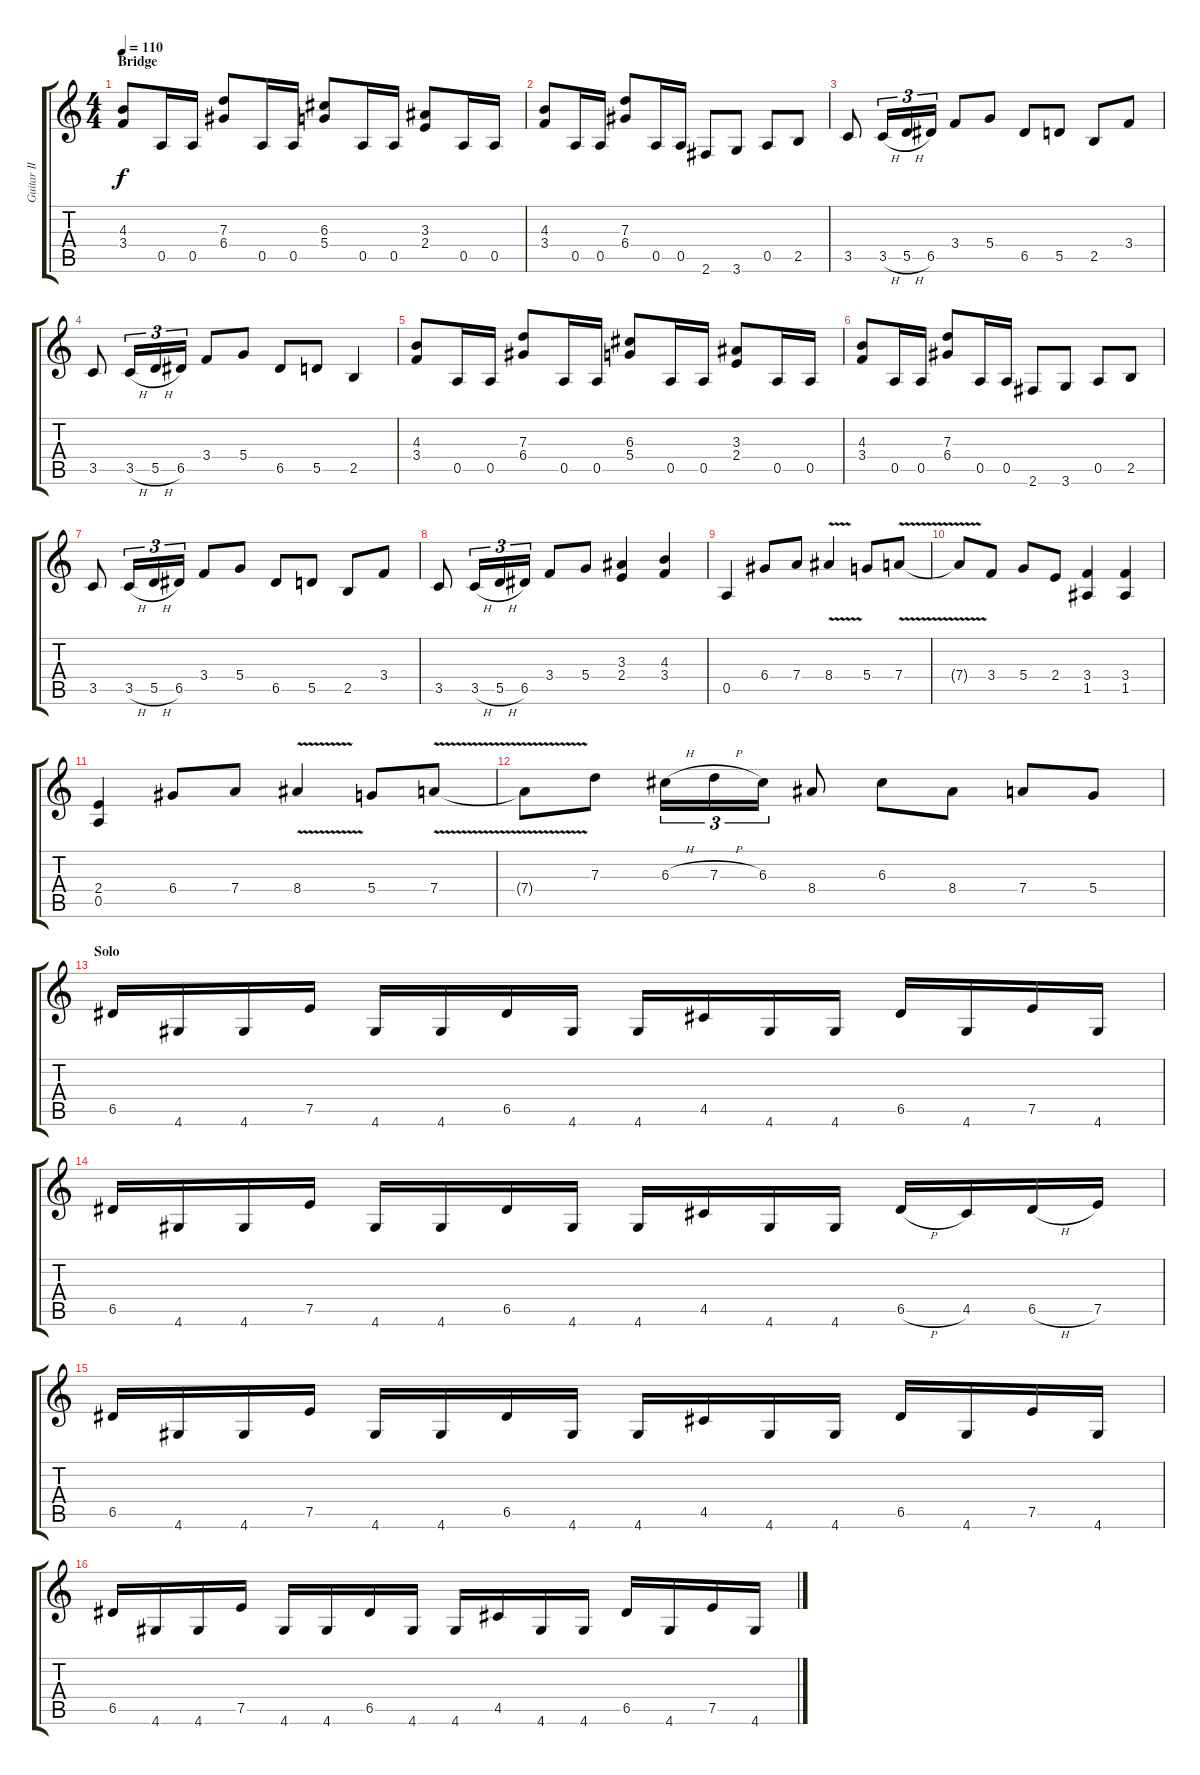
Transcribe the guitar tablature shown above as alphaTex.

\track ("Guitar II" "Guitar II") {instrument overdrivenguitar}
\staff {score tabs}
\tuning (E4 B3 G3 D3 A2 E2) {hide}
\ts (4 4)
\section ("" "Bridge")
\tempo 110
\clef g2
\ks c
(4.3 3.4).8{dy f} 0.5.16 0.5.16 (7.3 6.4).8 0.5.16 0.5.16 (6.3 5.4).8 0.5.16 0.5.16 (3.3 2.4).8 0.5.16 0.5.16 |
(4.3 3.4).8 0.5.16 0.5.16 (7.3 6.4).8 0.5.16 0.5.16 2.6.8 3.6.8 0.5.8 2.5.8 |
3.5.8 3.5{h}.16{tu (3 2)} 5.5{h}.16{tu (3 2)} 6.5.16{tu (3 2)} 3.4.8 5.4.8 6.5.8 5.5.8 2.5.8 3.4.8 |
3.5.8 3.5{h}.16{tu (3 2)} 5.5{h}.16{tu (3 2)} 6.5.16{tu (3 2)} 3.4.8 5.4.8 6.5.8 5.5.8 2.5.4 |
(4.3 3.4).8 0.5.16 0.5.16 (7.3 6.4).8 0.5.16 0.5.16 (6.3 5.4).8 0.5.16 0.5.16 (3.3 2.4).8 0.5.16 0.5.16 |
(4.3 3.4).8 0.5.16 0.5.16 (7.3 6.4).8 0.5.16 0.5.16 2.6.8 3.6.8 0.5.8 2.5.8 |
3.5.8 3.5{h}.16{tu (3 2)} 5.5{h}.16{tu (3 2)} 6.5.16{tu (3 2)} 3.4.8 5.4.8 6.5.8 5.5.8 2.5.8 3.4.8 |
3.5.8 3.5{h}.16{tu (3 2)} 5.5{h}.16{tu (3 2)} 6.5.16{tu (3 2)} 3.4.8 5.4.8 (3.3 2.4).4 (4.3 3.4).4 |
0.5.4 6.4.8 7.4.8 8.4{v}.4 5.4.8 7.4{v}.8 |
7.4{t}.8 3.4.8 5.4.8 2.4.8 (3.4 1.5).4 (3.4 1.5).4 |
(2.4 0.5).4 6.4.8 7.4.8 8.4{v}.4 5.4.8 7.4{v}.8 |
7.4{t}.8 7.3.8 6.3{h}.16{tu (3 2)} 7.3{h}.16{tu (3 2)} 6.3.16{tu (3 2)} 8.4.8 6.3.8 8.4.8 7.4.8 5.4.8 |
\section ("" "Solo")
6.5.16 4.6.16 4.6.16 7.5.16 4.6.16 4.6.16 6.5.16 4.6.16 4.6.16 4.5.16 4.6.16 4.6.16 6.5.16 4.6.16 7.5.16 4.6.16 |
6.5.16 4.6.16 4.6.16 7.5.16 4.6.16 4.6.16 6.5.16 4.6.16 4.6.16 4.5.16 4.6.16 4.6.16 6.5{h}.16 4.5.16 6.5{h}.16 7.5.16 |
6.5.16 4.6.16 4.6.16 7.5.16 4.6.16 4.6.16 6.5.16 4.6.16 4.6.16 4.5.16 4.6.16 4.6.16 6.5.16 4.6.16 7.5.16 4.6.16 |
6.5.16 4.6.16 4.6.16 7.5.16 4.6.16 4.6.16 6.5.16 4.6.16 4.6.16 4.5.16 4.6.16 4.6.16 6.5.16 4.6.16 7.5.16 4.6.16
